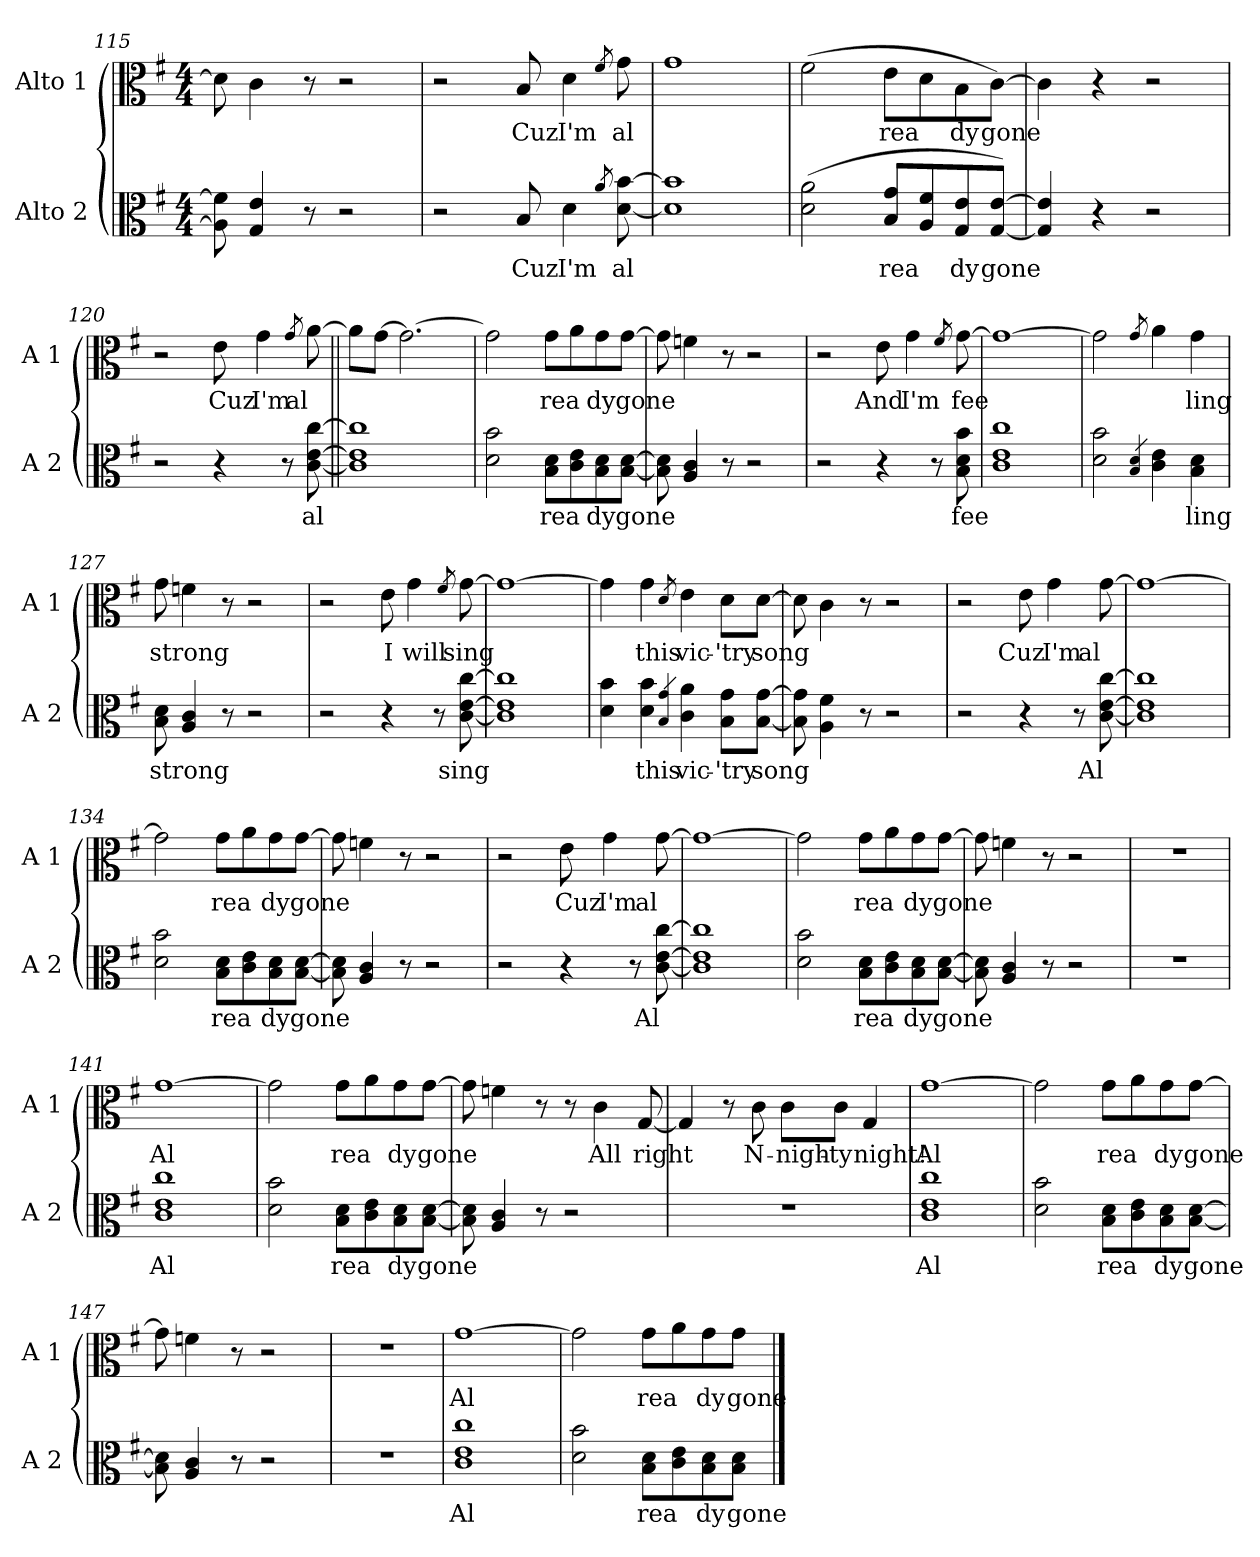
**kern	**text	**kern	**text
*part2	*part2	*part1	*part1
*staff2	*staff2	*staff1	*staff1
*I"Alto 2	*	*I"Alto 1	*
*I'A 2	*	*I'A 1	*
*clefC3	*	*clefC3	*
*k[f#]	*	*k[f#]	*
*G:	*	*G:	*
*M4/4	*	*M4/4	*
=115	=115	=115	=115
8A\] 8f#\]	.	8d\]	.
4G/ 4e/	.	4c\	.
!	!LO:LY:b	!	!LO:LY:b
8r	.	8r	.
2r	.	2r	.
=116	=116	=116	=116
2r	.	2r	.
!	!LO:LY:b	!	!LO:LY:b
8B/	Cuz	8B/	Cuz
!	!LO:LY:b	!	!LO:LY:b
4d\	I'm	4d\	I'm
8qa/	.	8qf#/	.
!	!LO:LY:b	!	!LO:LY:b
[8d\ [8b\	al	8g\	al
!!LO:LB:g=z
=117	=117	=117	=117
1d] 1b]	.	1g	.
=118	=118	=118	=118
(>2d\ 2a\	.	(>2f#\	.
!	!LO:LY:b	!	!LO:LY:b
8B/ 8g/L	rea	8e\L	rea
8A/ 8f#/	.	8d\	.
!	!LO:LY:b	!	!LO:LY:b
8G/ 8e/	dy	8B\	dy
!	!LO:LY:b	!	!LO:LY:b
[8G/ [8e/J)	gone	[8c\J)	gone
=119	=119	=119	=119
4G/] 4e/]	.	4c\]	.
!	!LO:LY:b	!	!LO:LY:b
4r	\!	4r	\!
2r	.	2r	.
=120	=120	=120	=120
2r	.	2r	.
!	!LO:LY:b	!	!LO:LY:b
4r	Cuz	8e\	Cuz
!	!	!	!LO:LY:b
.	.	4g\	I'm
8r	.	.	.
.	.	8qg/	.
!	!LO:LY:b	!	!LO:LY:b
[8c\ [8e\ [8cc\	al	[8a\	al
!!LO:LB:g=z
=121||	=121||	=121||	=121||
1c] 1e] 1cc]	.	8a\L]	.
.	.	[8g\J	.
.	.	2.g\_	.
=122	=122	=122	=122
2d\ 2b\	.	2g\]	.
!	!LO:LY:b	!	!LO:LY:b
8B\ 8d\L	rea	8g\L	rea
8c\ 8e\	.	8a\	.
!	!LO:LY:b	!	!LO:LY:b
8B\ 8d\	dy	8g\	dy
!	!LO:LY:b	!	!LO:LY:b
[8B\ [8d\J	gone	[8g\J	gone
=123	=123	=123	=123
8B\] 8d\]	.	8g\]	.
4A/ 4c/	.	4fn\	.
!	!LO:LY:b	!	!LO:LY:b
8r	\!	8r	\!
2r	.	2r	.
=124	=124	=124	=124
2r	.	2r	.
!	!	!	!LO:LY:b
4r	.	8e\	And
!	!	!	!LO:LY:b
.	.	4g\	I'm
8r	.	.	.
.	.	8qf#/	.
!	!LO:LY:b	!	!LO:LY:b
8B\ 8d\ 8b\	fee	[8g\	fee
!!LO:LB:g=z
=125	=125	=125	=125
1c 1e 1cc	.	1g_	.
=126	=126	=126	=126
2d\ 2b\	.	2g\]	.
4qB/ 4qd/	.	8qg/	.
4c\ 4e\	.	4a\	.
!	!LO:LY:b	!	!LO:LY:b
4B\ 4d\	ling	4g\	ling
=127	=127	=127	=127
!	!LO:LY:b	!	!LO:LY:b
8B\ 8d\	strong	8g\	strong
4A/ 4c/	.	4fn\	.
!	!LO:LY:b	!	!LO:LY:b
8r	\!	8r	\!
2r	.	2r	.
=128	=128	=128	=128
2r	.	2r	.
!	!	!	!LO:LY:b
4r	.	8e\	I
!	!	!	!LO:LY:b
.	.	4g\	will
8r	.	.	.
.	.	8qf#/	.
!	!LO:LY:b	!	!LO:LY:b
[8c\ [8e\ [8cc\	sing	[8g\	sing
!!LO:PB:g=z
=129	=129	=129	=129
1c] 1e] 1cc]	.	1g_	.
=130	=130	=130	=130
4d\ 4b\	.	4g\]	.
!	!LO:LY:b	!	!LO:LY:b
4d\ 4b\	this	4g\	this
4qB/ 4qg/	.	8qd/	.
!	!LO:LY:b	!	!LO:LY:b
4c\ 4a\	vic-	4e\	vic-
!	!LO:LY:b	!	!LO:LY:b
8B\ 8g\L	-'try	8d\L	-'try
!	!LO:LY:b	!	!LO:LY:b
[8B\ [8g\J	song	[8d\J	song
=131	=131	=131	=131
8B\] 8g\]	.	8d\]	.
4A\ 4f#\	.	4c\	.
!	!LO:LY:b	!	!LO:LY:b
8r	\!	8r	\!
2r	.	2r	.
=132	=132	=132	=132
2r	.	2r	.
!	!	!	!LO:LY:b
4r	.	8e\	Cuz
!	!	!	!LO:LY:b
.	.	4g\	I'm
8r	.	.	.
!	!LO:LY:b	!	!LO:LY:b
[8c\ [8e\ [8cc\	Al	[8g\	al
!!LO:LB:g=z
=133	=133	=133	=133
1c] 1e] 1cc]	.	1g_	.
=134	=134	=134	=134
2d\ 2b\	.	2g\]	.
!	!LO:LY:b	!	!LO:LY:b
8B\ 8d\L	rea	8g\L	rea
8c\ 8e\	.	8a\	.
!	!LO:LY:b	!	!LO:LY:b
8B\ 8d\	dy	8g\	dy
!	!LO:LY:b	!	!LO:LY:b
[8B\ [8d\J	gone	[8g\J	gone
=135	=135	=135	=135
8B\] 8d\]	.	8g\]	.
4A/ 4c/	.	4fn\	.
!	!LO:LY:b	!	!LO:LY:b
8r	\!	8r	\!
2r	.	2r	.
=136	=136	=136	=136
2r	.	2r	.
!	!	!	!LO:LY:b
4r	.	8e\	Cuz
!	!	!	!LO:LY:b
.	.	4g\	I'm
8r	.	.	.
!	!LO:LY:b	!	!LO:LY:b
[8c\ [8e\ [8cc\	Al	[8g\	al
!!LO:LB:g=z
=137	=137	=137	=137
1c] 1e] 1cc]	.	1g_	.
=138	=138	=138	=138
2d\ 2b\	.	2g\]	.
!	!LO:LY:b	!	!LO:LY:b
8B\ 8d\L	rea	8g\L	rea
8c\ 8e\	.	8a\	.
!	!LO:LY:b	!	!LO:LY:b
8B\ 8d\	dy	8g\	dy
!	!LO:LY:b	!	!LO:LY:b
[8B\ [8d\J	gone	[8g\J	gone
=139	=139	=139	=139
8B\] 8d\]	.	8g\]	.
4A/ 4c/	.	4fn\	.
!	!LO:LY:b	!	!LO:LY:b
8r	\!	8r	\!
2r	.	2r	.
=140	=140	=140	=140
1r	.	1r	.
!!LO:LB:g=z
=141	=141	=141	=141
!	!LO:LY:b	!	!LO:LY:b
1c 1e 1cc	Al	[1g	Al
=142	=142	=142	=142
2d\ 2b\	.	2g\]	.
!	!LO:LY:b	!	!LO:LY:b
8B\ 8d\L	rea	8g\L	rea
8c\ 8e\	.	8a\	.
!	!LO:LY:b	!	!LO:LY:b
8B\ 8d\	dy	8g\	dy
!	!LO:LY:b	!	!LO:LY:b
[8B\ [8d\J	gone	[8g\J	gone
=143	=143	=143	=143
8B\] 8d\]	.	8g\]	.
4A/ 4c/	.	4fn\	.
!	!LO:LY:b	!	!LO:LY:b
8r	\!	8r	\!
2r	.	8r	.
!	!	!	!LO:LY:b
.	.	4c\	All
!	!	!	!LO:LY:b
.	.	[8G/	right
=144	=144	=144	=144
1r	.	4G/]	.
!	!	!	!LO:LY:b
.	.	8r	\!
!	!	!	!LO:LY:b
.	.	8c\	N-
!	!	!	!LO:LY:b
.	.	8c\L	-nigh-
!	!	!	!LO:LY:b
.	.	8c\J	-ty
!	!	!	!LO:LY:b
.	.	4G/	night!
!!LO:LB:g=z
=145	=145	=145	=145
!	!LO:LY:b	!	!LO:LY:b
1c 1e 1cc	Al	[1g	Al
=146	=146	=146	=146
2d\ 2b\	.	2g\]	.
!	!LO:LY:b	!	!LO:LY:b
8B\ 8d\L	rea	8g\L	rea
8c\ 8e\	.	8a\	.
!	!LO:LY:b	!	!LO:LY:b
8B\ 8d\	dy	8g\	dy
!	!LO:LY:b	!	!LO:LY:b
[8B\ [8d\J	gone	[8g\J	gone
=147	=147	=147	=147
8B\] 8d\]	.	8g\]	.
4A/ 4c/	.	4fn\	.
!	!LO:LY:b	!	!LO:LY:b
8r	\!	8r	\!
2r	.	2r	.
=148	=148	=148	=148
1r	.	1r	.
!!LO:PB:g=z
=149	=149	=149	=149
!	!LO:LY:b	!	!LO:LY:b
1c 1e 1cc	Al	[1g	Al
=150	=150	=150	=150
2d\ 2b\	.	2g\]	.
!	!LO:LY:b	!	!LO:LY:b
8B\ 8d\L	rea	8g\L	rea
8c\ 8e\	.	8a\	.
!	!LO:LY:b	!	!LO:LY:b
8B\ 8d\	dy	8g\	dy
!	!LO:LY:b	!	!LO:LY:b
8B\ 8d\J	gone	8g\J	gone
==	==	==	==
*-	*-	*-	*-
